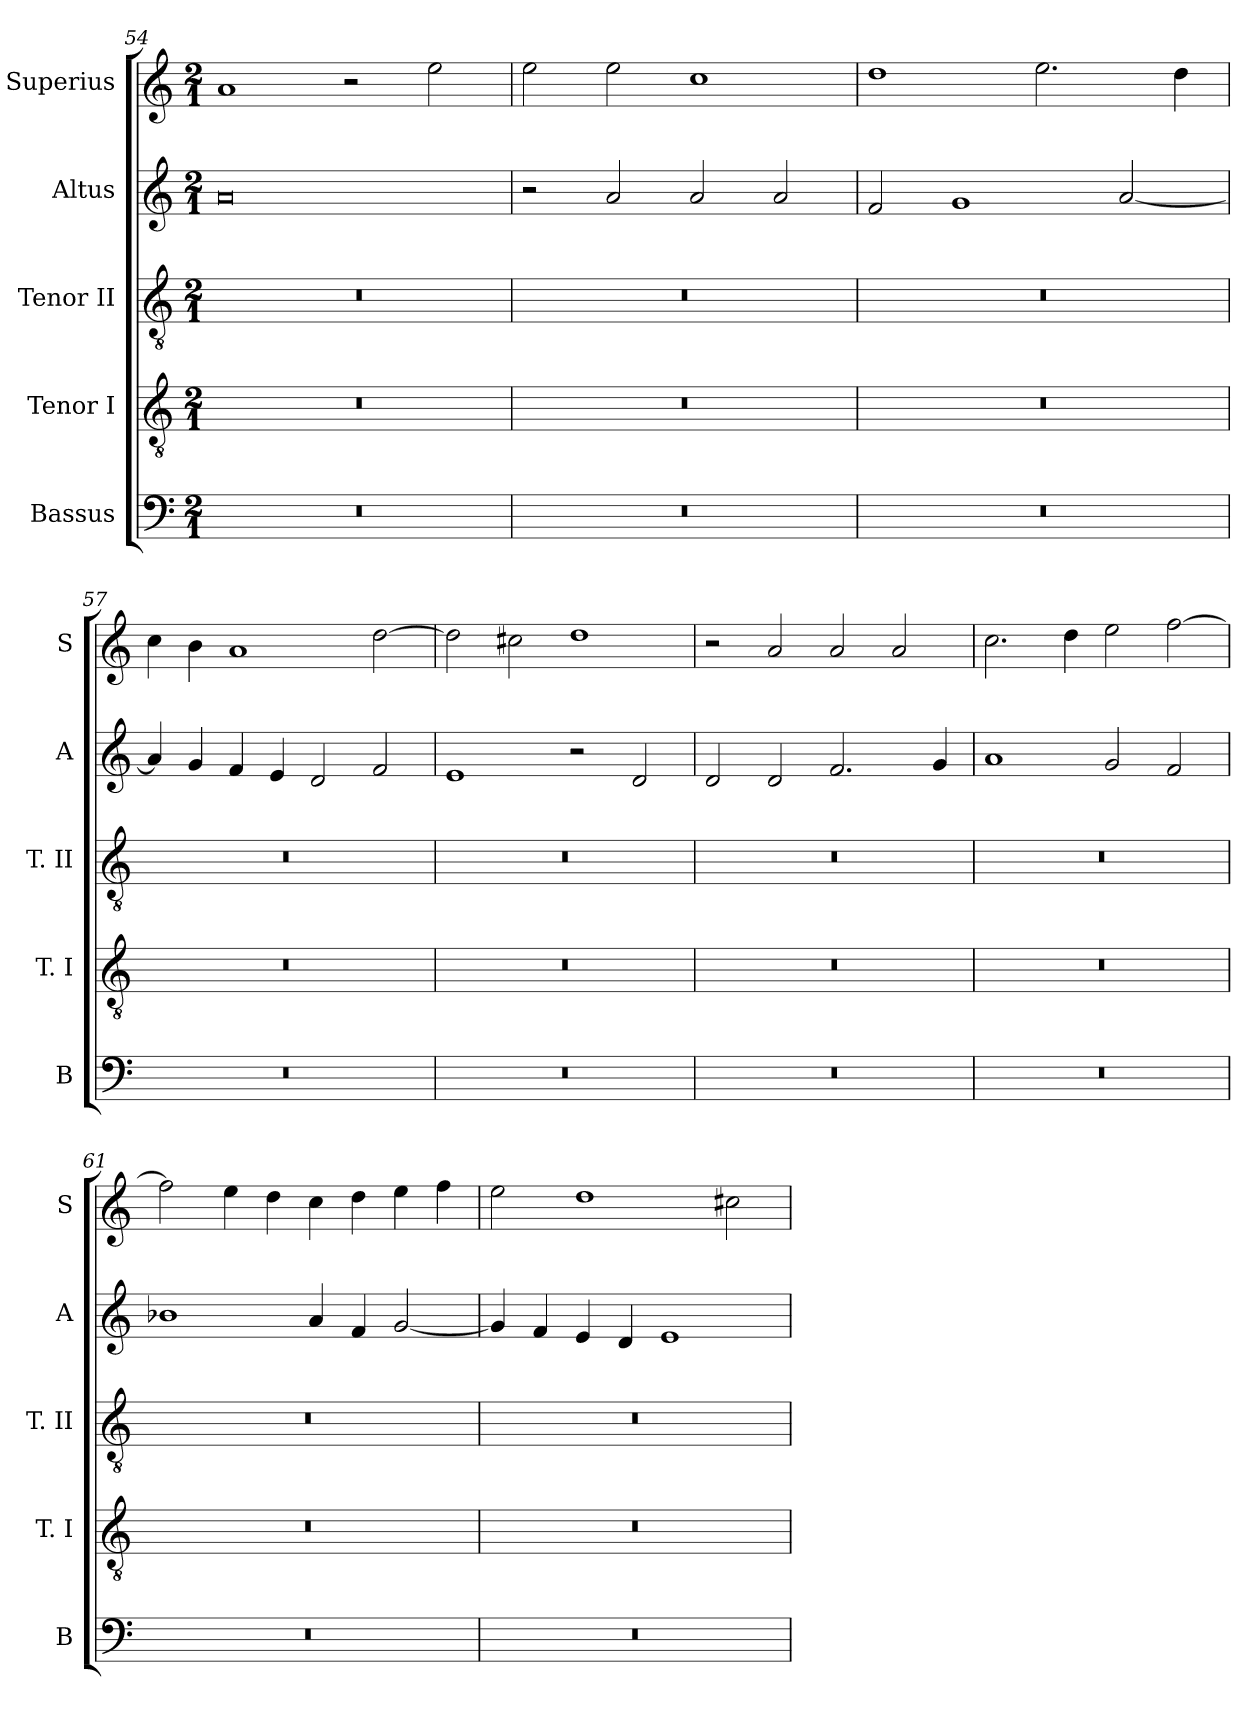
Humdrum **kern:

**kern	**kern	**kern	**kern	**kern
*part5	*part4	*part3	*part2	*part1
*staff5	*staff4	*staff3	*staff2	*staff1
*I"Bassus	*I"Tenor I	*I"Tenor II	*I"Altus	*I"Superius
*I'B	*I'T. I	*I'T. II	*I'A	*I'S
*clefF4	*clefGv2	*clefGv2	*clefG2	*clefG2
*k[]	*k[]	*k[]	*k[]	*k[]
*C:	*C:	*C:	*C:	*C:
*M2/1	*M2/1	*M2/1	*M2/1	*M2/1
=54	=54	=54	=54	=54
0r	0r	0r	0a	1a
.	.	.	.	2r
.	.	.	.	2ee
=55	=55	=55	=55	=55
0r	0r	0r	2r	2ee
.	.	.	2a	2ee
.	.	.	2a	1cc
.	.	.	2a	.
=56	=56	=56	=56	=56
0r	0r	0r	2f	1dd
.	.	.	1g	.
.	.	.	.	2.ee
.	.	.	[2a	.
.	.	.	.	4dd
=57	=57	=57	=57	=57
0r	0r	0r	4a]	4cc
.	.	.	4g	4b
.	.	.	4f	1a
.	.	.	4e	.
.	.	.	2d	.
.	.	.	2f	[2dd
=58	=58	=58	=58	=58
0r	0r	0r	1e	2dd]
.	.	.	.	2cc#X
.	.	.	2r	1dd
.	.	.	2d	.
=59	=59	=59	=59	=59
0r	0r	0r	2d	2r
.	.	.	2d	2a
.	.	.	2.f	2a
.	.	.	.	2a
.	.	.	4g	.
=60	=60	=60	=60	=60
0r	0r	0r	1a	2.cc
.	.	.	.	4dd
.	.	.	2g	2ee
.	.	.	2f	[2ff
=61	=61	=61	=61	=61
0r	0r	0r	1b-X	2ff]
.	.	.	.	4ee
.	.	.	.	4dd
.	.	.	4a	4cc
.	.	.	4f	4dd
.	.	.	[2g	4ee
.	.	.	.	4ff
=62	=62	=62	=62	=62
0r	0r	0r	4g]	2ee
.	.	.	4f	.
.	.	.	4e	1dd
.	.	.	4d	.
.	.	.	1e	.
.	.	.	.	2cc#X
=	=	=	=	=
*-	*-	*-	*-	*-
